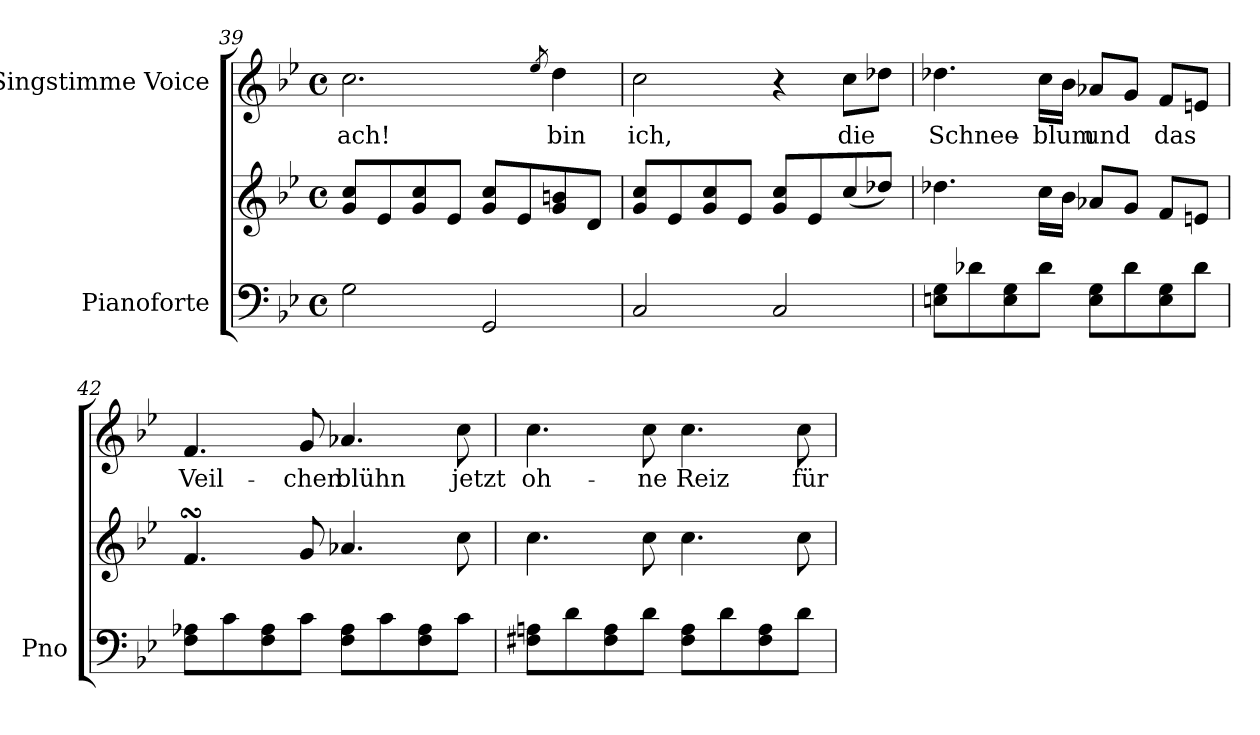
**kern	**kern	**kern	**text
*part2	*part2	*part1	*part1
*staff3	*staff2	*staff1	*staff1
*I"Pianoforte	*	*I"Singstimme Voice	*
*I'Pno	*	*	*
*clefF4	*clefG2	*clefG2	*
*k[b-e-]	*k[b-e-]	*k[b-e-]	*
*M4/4	*M4/4	*M4/4	*
*met(c)	*met(c)	*met(c)	*
=39	=39	=39	=39
!	!	!	!LO:LY:b
2G\	8g/ 8cc/L	2.cc\	ach!
.	8e-/	.	.
.	8g/ 8cc/	.	.
.	8e-/J	.	.
2GG/	8g/ 8cc/L	.	.
.	8e-/	.	.
.	.	8qee-/	.
!	!	!	!LO:LY:b
.	8g/ 8bn/	4dd\	bin
.	8d/J	.	.
=40	=40	=40	=40
!	!	!	!LO:LY:b
2C/	8g/ 8cc/L	2cc\	ich,
.	8e-/	.	.
.	8g/ 8cc/	.	.
.	8e-/J	.	.
2C/	8g/ 8cc/L	4r	.
.	8e-/	.	.
!	!	!	!LO:LY:b
.	(<8cc/	8cc\L	die
.	8dd-X/J)	8dd-X\J	.
=41	=41	=41	=41
!	!	!	!LO:LY:b
8En\ 8G\L	4.dd-X\	4.dd-i\	Schnee-
8d-X\	.	.	.
8E\ 8G\	.	.	.
!	!	!	!LO:LY:b
8d-\J	16cc\LL	16cc\LL	-blum
.	16b-\JJ	16b-\JJ	.
!	!	!	!LO:LY:b
8E\ 8G\L	8a-X/L	8a-X/L	und
8d-\	8g/J	8g/J	.
!	!	!	!LO:LY:b
8E\ 8G\	8f/L	8f/L	das
8d-\J	8en/J	8en/J	.
!!LO:LB:g=z
=42	=42	=42	=42
!	!	!	!LO:LY:b
8F\ 8A-X\L	4.fsSSS/	4.f/	Veil-
8c\	.	.	.
8F\ 8A-\	.	.	.
!	!	!	!LO:LY:b
8c\J	8g/	8g/	-chen
!	!	!	!LO:LY:b
8F\ 8A-\L	4.a-X/	4.a-X/	blühn
8c\	.	.	.
8F\ 8A-\	.	.	.
!	!	!	!LO:LY:b
8c\J	8cc\	8cc\	jetzt
=43	=43	=43	=43
!	!	!	!LO:LY:b
8F#X\ 8An\L	4.cc\	4.cc\	oh-
8d\	.	.	.
8F#\ 8A\	.	.	.
!	!	!	!LO:LY:b
8d\J	8cc\	8cc\	-ne
!	!	!	!LO:LY:b
8F#\ 8A\L	4.cc\	4.cc\	Reiz
8d\	.	.	.
8F#\ 8A\	.	.	.
!	!	!	!LO:LY:b
8d\J	8cc\	8cc\	für
=	=	=	=
*-	*-	*-	*-
